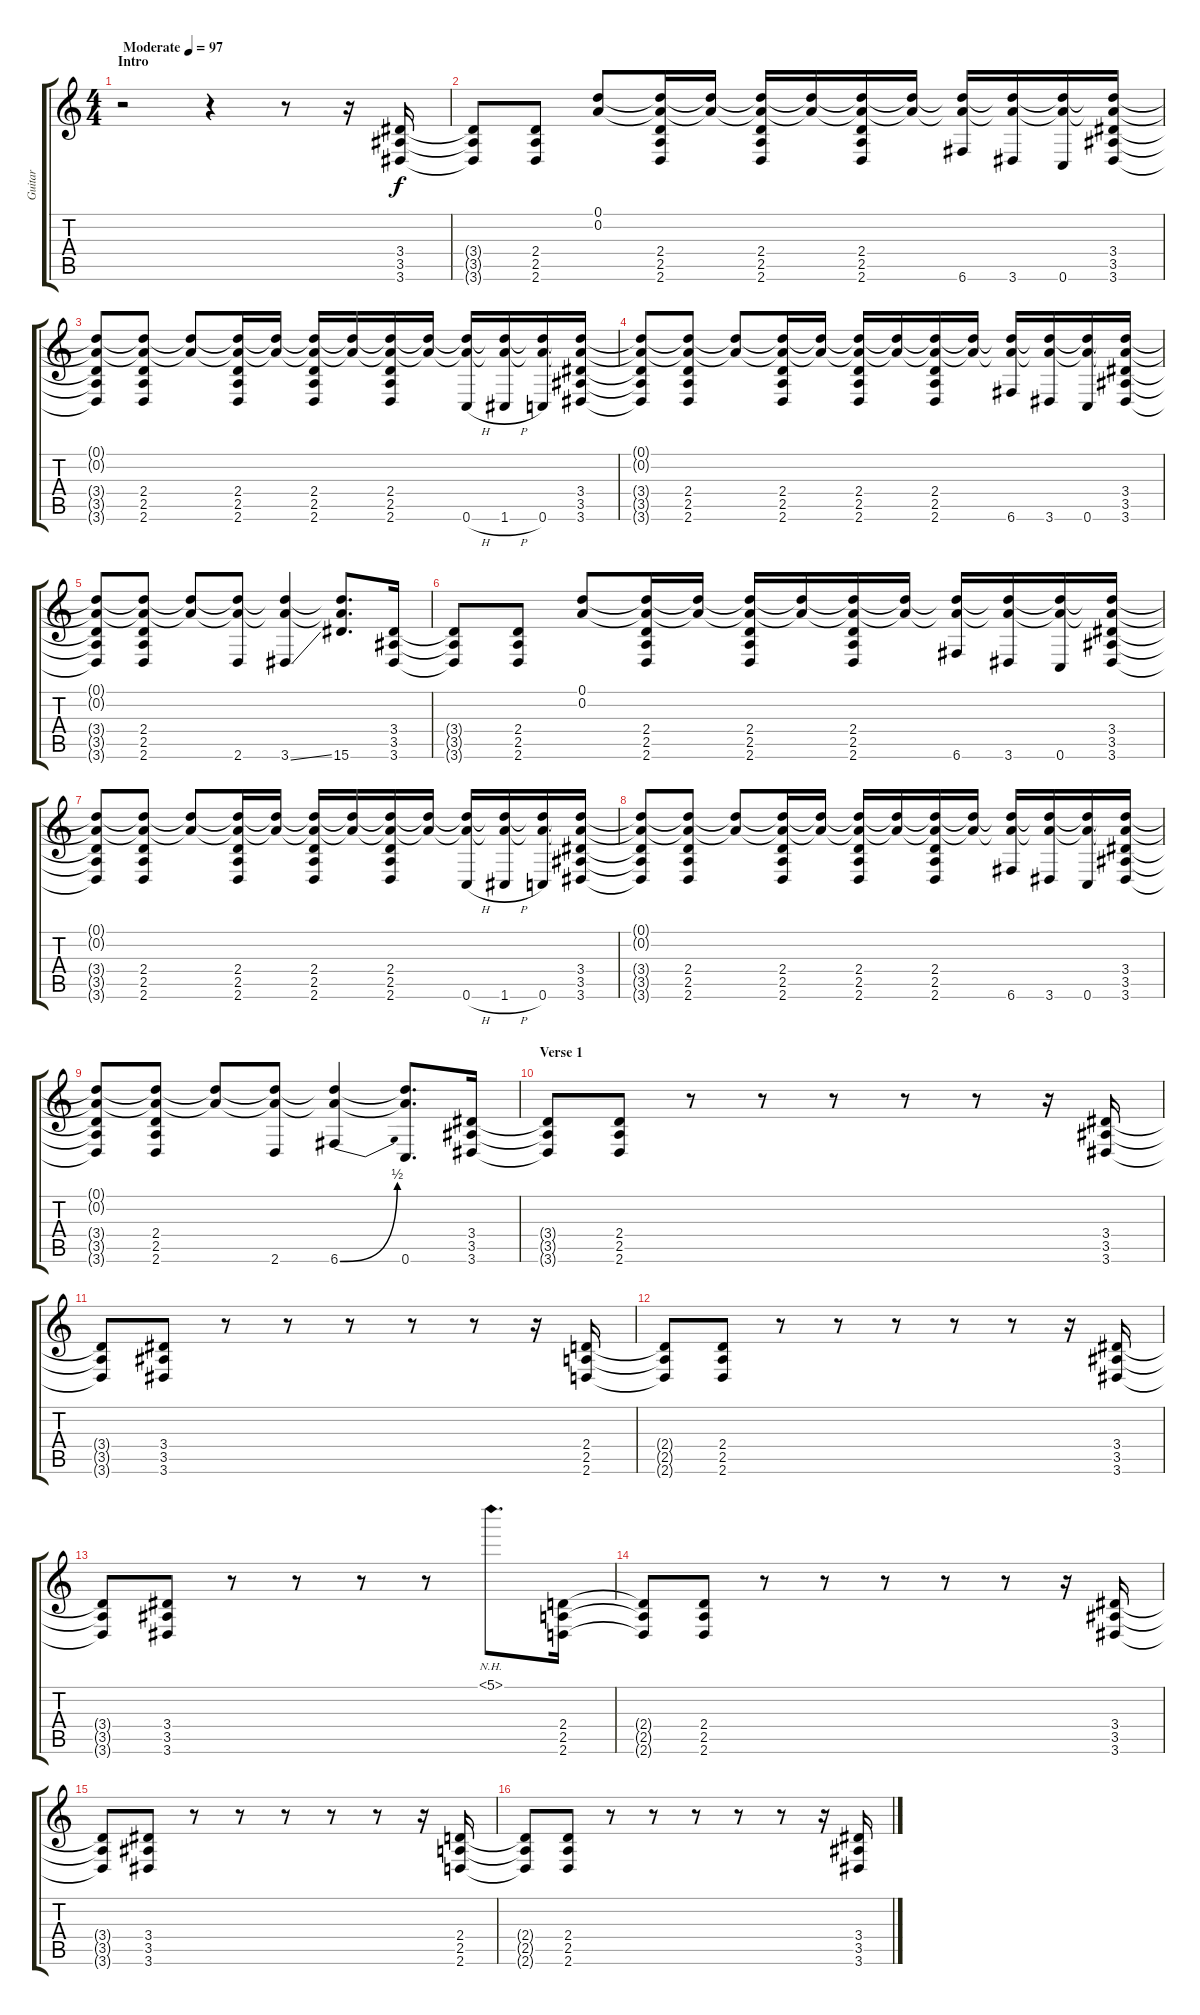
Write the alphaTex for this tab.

\track ("Guitar" "Guitar") {instrument distortionguitar}
\staff {score tabs}
\tuning (D4 A3 F3 C3 G2 C2) {hide}
\ts (4 4)
\section ("" "Intro")
\tempo (97 "Moderate")
\clef g2
\ks c
r.2{dy f instrument distortionguitar} r.4 r.8 r.16 (3.4 3.5 3.6).16 |
(3.4{t} 3.5{t} 3.6{t}).8 (2.4 2.5 2.6).8 (0.1 0.2).8 (0.1{t} 0.2{t} 2.4 2.5 2.6).16 (0.1{t} 0.2{t}).16 (0.1{t} 0.2{t} 2.4 2.5 2.6).16 (0.1{t} 0.2{t}).16 (0.1{t} 0.2{t} 2.4 2.5 2.6).16 (0.1{t} 0.2{t}).16 (0.1{t} 0.2{t} 6.6).16 (0.1{t} 0.2{t} 3.6).16 (0.1{t} 0.2{t} 0.6).16 (0.1{t} 0.2{t} 3.4 3.5 3.6).16 |
(0.1{t} 0.2{t} 3.4{t} 3.5{t} 3.6{t}).8 (0.1{t} 0.2{t} 2.4 2.5 2.6).8 (0.1{t} 0.2{t}).8 (0.1{t} 0.2{t} 2.4 2.5 2.6).16 (0.1{t} 0.2{t}).16 (0.1{t} 0.2{t} 2.4 2.5 2.6).16 (0.1{t} 0.2{t}).16 (0.1{t} 0.2{t} 2.4 2.5 2.6).16 (0.1{t} 0.2{t}).16 (0.1{t} 0.2{t} 0.6{h}).16 (0.1{t} 0.2{t} 1.6{h}).16 (0.1{t} 0.2{t} 0.6).16 (0.1{t} 0.2{t} 3.4 3.5 3.6).16 |
(0.1{t} 0.2{t} 3.4{t} 3.5{t} 3.6{t}).8 (0.1{t} 0.2{t} 2.4 2.5 2.6).8 (0.1{t} 0.2{t}).8 (0.1{t} 0.2{t} 2.4 2.5 2.6).16 (0.1{t} 0.2{t}).16 (0.1{t} 0.2{t} 2.4 2.5 2.6).16 (0.1{t} 0.2{t}).16 (0.1{t} 0.2{t} 2.4 2.5 2.6).16 (0.1{t} 0.2{t}).16 (0.1{t} 0.2{t} 6.6).16 (0.1{t} 0.2{t} 3.6).16 (0.1{t} 0.2{t} 0.6).16 (0.1{t} 0.2{t} 3.4 3.5 3.6).16 |
(0.1{t} 0.2{t} 3.4{t} 3.5{t} 3.6{t}).8 (0.1{t} 0.2{t} 2.4 2.5 2.6).8 (0.1{t} 0.2{t}).8 (0.1{t} 0.2{t} 2.6).8 (0.1{t} 0.2{t} 3.6{ss}).4 (0.1{t} 0.2{t} 15.6).8{d} (3.4 3.5 3.6).16 |
(3.4{t} 3.5{t} 3.6{t}).8 (2.4 2.5 2.6).8 (0.1 0.2).8 (0.1{t} 0.2{t} 2.4 2.5 2.6).16 (0.1{t} 0.2{t}).16 (0.1{t} 0.2{t} 2.4 2.5 2.6).16 (0.1{t} 0.2{t}).16 (0.1{t} 0.2{t} 2.4 2.5 2.6).16 (0.1{t} 0.2{t}).16 (0.1{t} 0.2{t} 6.6).16 (0.1{t} 0.2{t} 3.6).16 (0.1{t} 0.2{t} 0.6).16 (0.1{t} 0.2{t} 3.4 3.5 3.6).16 |
(0.1{t} 0.2{t} 3.4{t} 3.5{t} 3.6{t}).8 (0.1{t} 0.2{t} 2.4 2.5 2.6).8 (0.1{t} 0.2{t}).8 (0.1{t} 0.2{t} 2.4 2.5 2.6).16 (0.1{t} 0.2{t}).16 (0.1{t} 0.2{t} 2.4 2.5 2.6).16 (0.1{t} 0.2{t}).16 (0.1{t} 0.2{t} 2.4 2.5 2.6).16 (0.1{t} 0.2{t}).16 (0.1{t} 0.2{t} 0.6{h}).16 (0.1{t} 0.2{t} 1.6{h}).16 (0.1{t} 0.2{t} 0.6).16 (0.1{t} 0.2{t} 3.4 3.5 3.6).16 |
(0.1{t} 0.2{t} 3.4{t} 3.5{t} 3.6{t}).8 (0.1{t} 0.2{t} 2.4 2.5 2.6).8 (0.1{t} 0.2{t}).8 (0.1{t} 0.2{t} 2.4 2.5 2.6).16 (0.1{t} 0.2{t}).16 (0.1{t} 0.2{t} 2.4 2.5 2.6).16 (0.1{t} 0.2{t}).16 (0.1{t} 0.2{t} 2.4 2.5 2.6).16 (0.1{t} 0.2{t}).16 (0.1{t} 0.2{t} 6.6).16 (0.1{t} 0.2{t} 3.6).16 (0.1{t} 0.2{t} 0.6).16 (0.1{t} 0.2{t} 3.4 3.5 3.6).16 |
(0.1{t} 0.2{t} 3.4{t} 3.5{t} 3.6{t}).8 (0.1{t} 0.2{t} 2.4 2.5 2.6).8 (0.1{t} 0.2{t}).8 (0.1{t} 0.2{t} 2.6).8 (0.1{t} 0.2{t} 6.6{be (bend 0 0 60 2)}).4 (0.1{t} 0.2{t} 0.6).8{d} (3.4 3.5 3.6).16 |
\section ("" "Verse 1")
(3.4{t} 3.5{t} 3.6{t}).8 (2.4 2.5 2.6).8 r.8 r.8 r.8 r.8 r.8 r.16 (3.4 3.5 3.6).16 |
(3.4{t} 3.5{t} 3.6{t}).8 (3.4 3.5 3.6).8 r.8 r.8 r.8 r.8 r.8 r.16 (2.4 2.5 2.6).16 |
(2.4{t} 2.5{t} 2.6{t}).8 (2.4 2.5 2.6).8 r.8 r.8 r.8 r.8 r.8 r.16 (3.4 3.5 3.6).16 |
(3.4{t} 3.5{t} 3.6{t}).8 (3.4 3.5 3.6).8 r.8 r.8 r.8 r.8 5.1{nh}.8{d} (2.4 2.5 2.6).16 |
(2.4{t} 2.5{t} 2.6{t}).8 (2.4 2.5 2.6).8 r.8 r.8 r.8 r.8 r.8 r.16 (3.4 3.5 3.6).16 |
(3.4{t} 3.5{t} 3.6{t}).8 (3.4 3.5 3.6).8 r.8 r.8 r.8 r.8 r.8 r.16 (2.4 2.5 2.6).16 |
(2.4{t} 2.5{t} 2.6{t}).8 (2.4 2.5 2.6).8 r.8 r.8 r.8 r.8 r.8 r.16 (3.4 3.5 3.6).16
